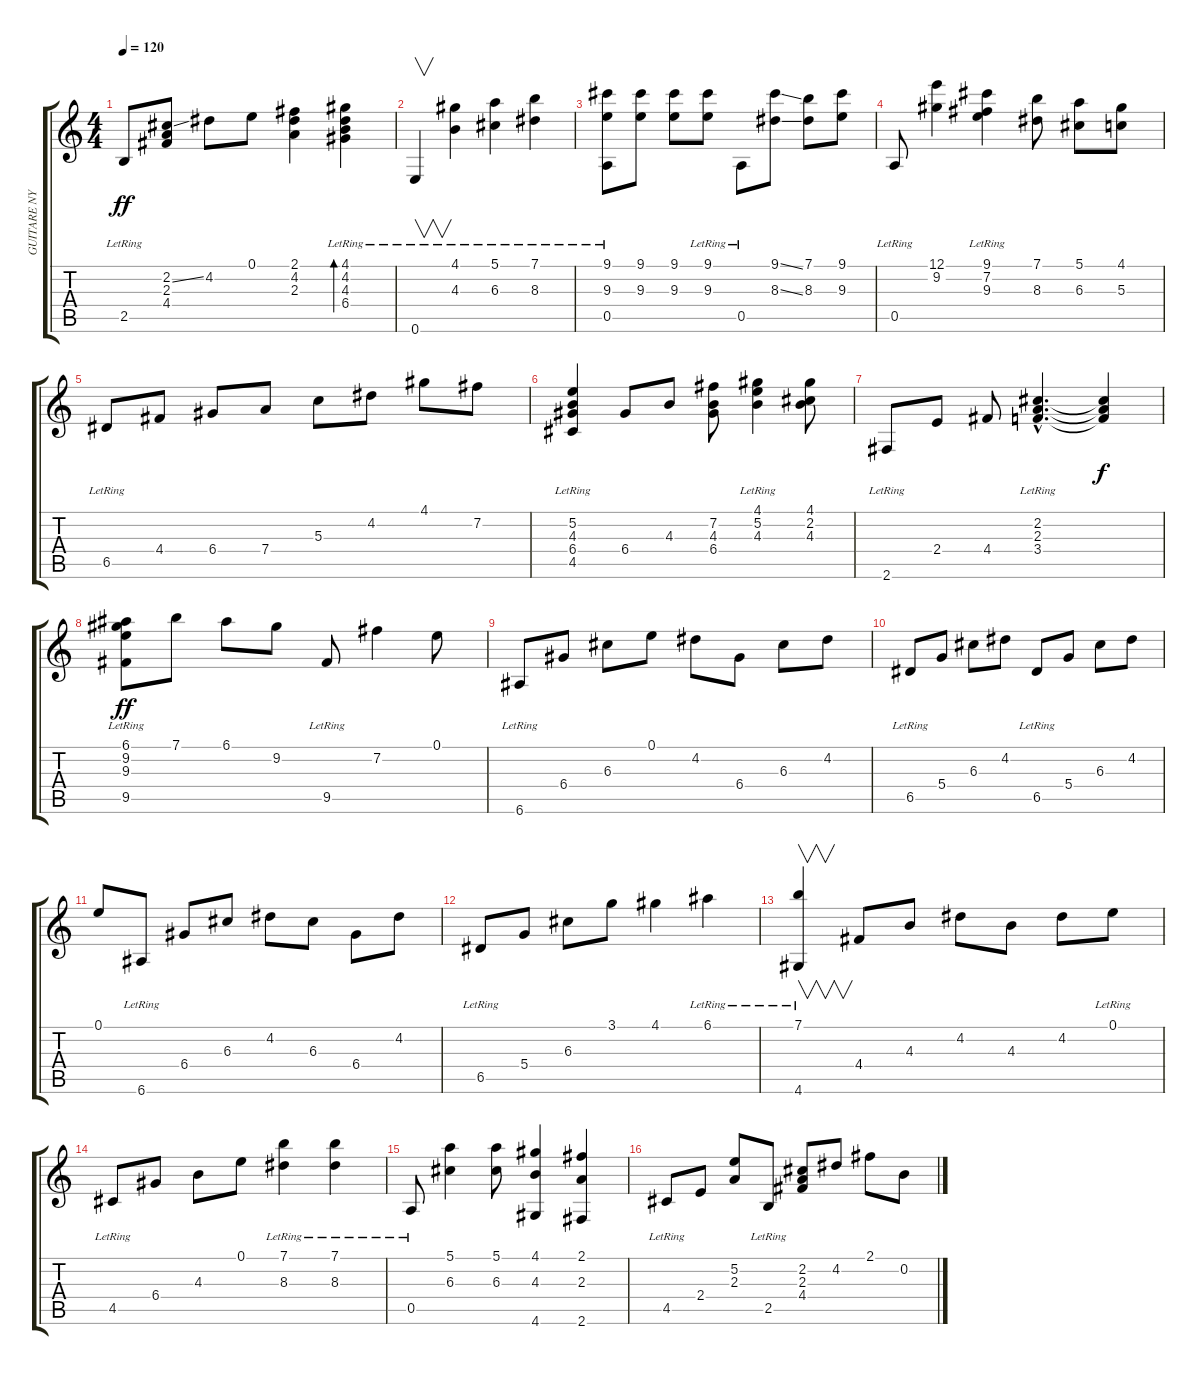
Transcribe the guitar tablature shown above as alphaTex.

\track ("GUITARE NYLON" "GUITARE NY") {instrument acousticguitarnylon}
\staff {score tabs}
\tuning (E4 B3 G3 D3 A2 E2) {hide}
\ts (4 4)
\tempo 120
\clef g2
\ks c
2.5{lr}.8{dy ff} (2.2{ss} 2.3 4.4).8 4.2.8 0.1.8 (2.1 4.2 2.3).4 (4.1{lr} 4.2{lr} 4.3{lr} 6.4{lr}).4{bd 120} |
0.6{lr}.4{v} (4.1 4.3{lr}).4 (5.1 6.3{lr}).4 (7.1 8.3{lr}).4 |
(9.1 9.3 0.5{lr}).8 (9.1 9.3).8 (9.1 9.3).8 (9.1{lr} 9.3{lr}).8 0.5{lr}.8 (9.1{ss} 8.3{ss}).8 (7.1 8.3).8 (9.1 9.3).8 |
0.5{lr}.8 (12.1 9.2).4 (9.1 7.2 9.3{lr}).4 (7.1 8.3).8 (5.1 6.3).8 (4.1 5.3).8 |
6.5{lr}.8 4.4.8 6.4.8 7.4.8 5.3.8 4.2.8 4.1.8 7.2.8 |
(5.2 4.3 6.4 4.5{lr}).4 6.4.8 4.3.8 (7.2 4.3 6.4).8 (4.1 5.2 4.3{lr}).4 (4.1 2.2 4.3).8 |
2.6{lr}.8 2.4.8 4.4.8 (2.2{hac lr} 2.3{hac lr} 3.4{hac lr}).4{d} (2.2{t} 2.3{t} 3.4{t}).4{dy f} |
(6.1 9.2 9.3 9.5{lr}).8{dy ff} 7.1.8 6.1.8 9.2.8 9.5{lr}.8 7.2.4 0.1.8 |
6.6{lr}.8 6.4.8 6.3.8 0.1.8 4.2.8 6.4.8 6.3.8 4.2.8 |
6.5{lr}.8 5.4.8 6.3.8 4.2.8 6.5{lr}.8 5.4.8 6.3.8 4.2.8 |
0.1.8 6.6{lr}.8 6.4.8 6.3.8 4.2.8 6.3.8 6.4.8 4.2.8 |
6.5{lr}.8 5.4.8 6.3.8 3.1.8 4.1.4 6.1{lr}.4 |
(7.1{lr} 4.6{lr}).4{v} 4.4.8 4.3.8 4.2.8 4.3.8 4.2.8 0.1{lr}.8 |
4.5{lr}.8 6.4.8 4.3.8 0.1.8 (7.1{lr} 8.3).4 (7.1{lr} 8.3).4 |
0.5{lr}.8 (5.1 6.3).4 (5.1 6.3).8 (4.1 4.3 4.6).4 (2.1 2.3 2.6).4 |
4.5{lr}.8 2.4.8 (5.2 2.3).8 2.5{lr}.8 (2.2 2.3 4.4).8 4.2.8 2.1.8 0.2.8
